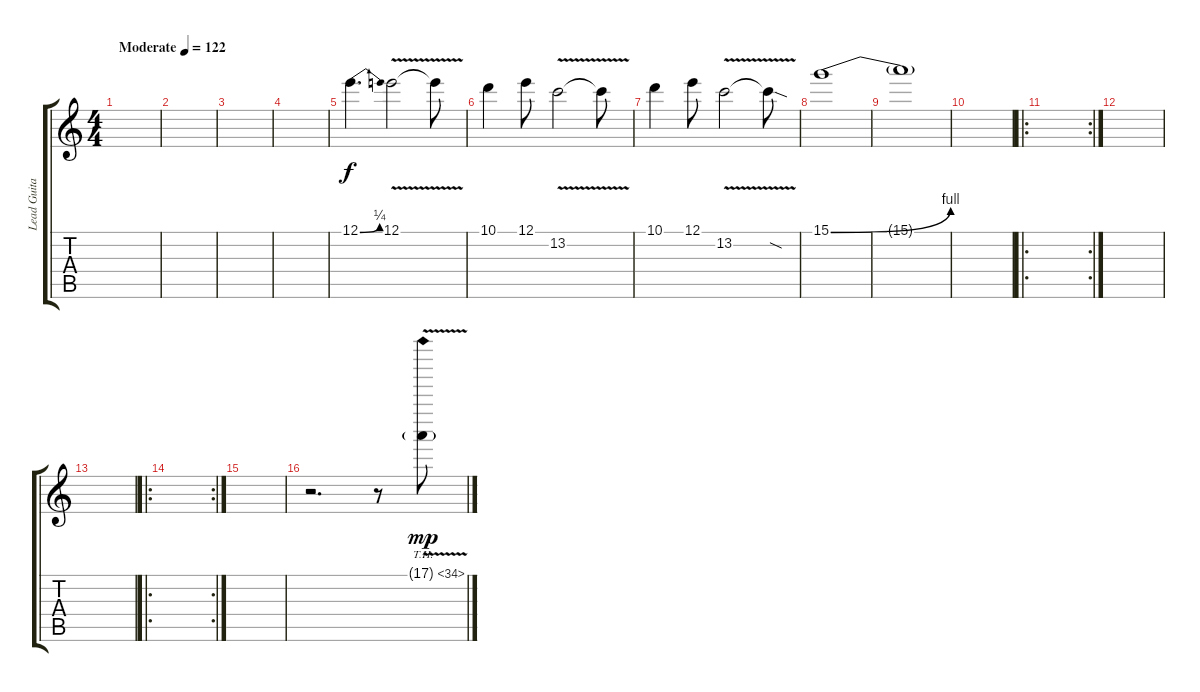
\track ("Lead Guitar" "Lead Guita") {instrument overdrivenguitar}
\staff {score tabs}
\tuning (E4 B3 G3 D3 A2 E2) {hide}
\ts (4 4)
\tempo (122 "Moderate")
\clef g2
\ks c
|
|
|
|
12.1{be (bend 0 0 60 1)}.4{d} 12.1{v}.2 12.1{t}.8 |
10.1.4 12.1.8 13.2{v}.2 13.2{t}.8 |
10.1.4 12.1.8 13.2{v}.2 13.2{sod t}.8 |
15.1{be (bend 0 0 60 4)}.1 |
15.1{t}.1 |
|
\ro
\rc 2
|
|
|
\ro
\rc 2
|
|
r.2{d} r.8 17.1{th 17 v g}.8{dy mp}
